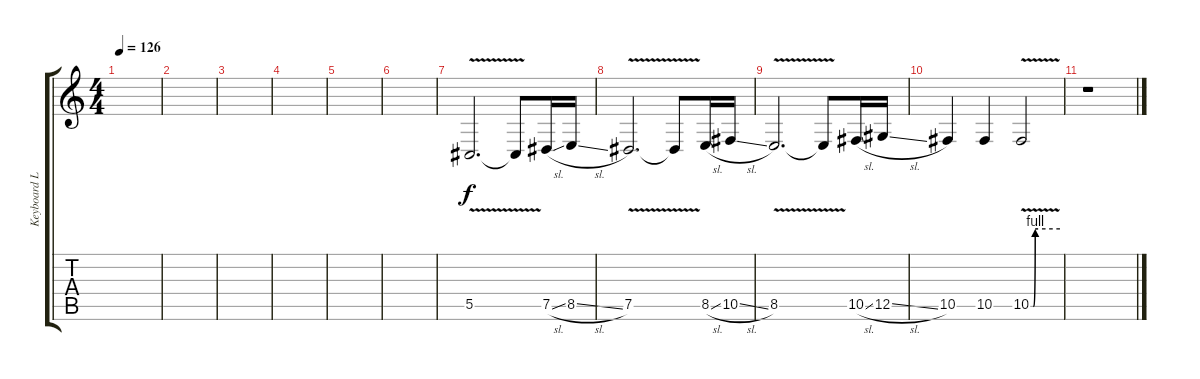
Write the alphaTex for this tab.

\track ("Keyboard Lead - Base" "Keyboard L") {instrument lead1square}
\staff {score tabs}
\tuning (Eb4 Bb3 Gb3 Db3 Ab2 Eb2) {hide}
\ts (4 4)
\tempo 126
\clef g2
\ks c
|
|
|
|
|
|
5.5{v}.2{d} 5.5{t}.8 7.5{sl}.16 8.5{sl}.16 |
7.5{v}.2{d} 7.5{t}.8 8.5{sl}.16 10.5{sl}.16 |
8.5{v}.2{d} 8.5{t}.8 10.5{sl}.16 12.5{sl}.16 |
10.5.4 10.5.4 10.5{be (custom 0 0 5 0 9 4 15 4 60 4) v}.2 |
r.1
